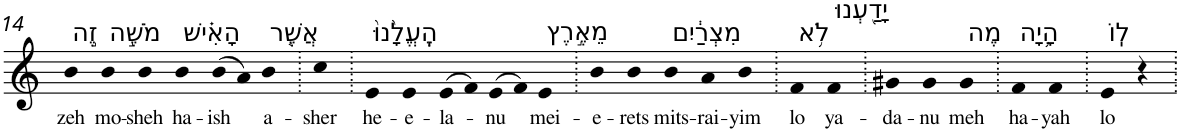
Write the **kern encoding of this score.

**kern	**text
*part1	*part1
*staff1	*staff1
*I"Piano	*
*I'Pno	*
!!LO:PB:g=z
*clefG2	*
*k[]	*
=14	=14
!LO:TX:a:t=זֶ֣ה	!
!	!LO:LY:b
4b	zeh
!LO:TX:a:t=מֹשֶׁ֣ה	!
!	!LO:LY:b
4b	mo-
!	!LO:LY:b
4b	-sheh
!LO:TX:a:t=הָאִ֗ישׁ	!
!	!LO:LY:b
4b	ha-
!	!LO:LY:b
(8b	-ish
8a)	.
!LO:TX:a:t=אֲשֶׁ֤ר	!
!	!LO:LY:b
4b	a-
=15.	=15.
!	!LO:LY:b
4cc	-sher
=16.	=16.
!LO:TX:a:t=הֶֽעֱלָ֙נוּ֙	!
!	!LO:LY:b
4e	he-
!	!LO:LY:b
4e	-e-
!	!LO:LY:b
(>8e	-la-
8f)	.
!	!LO:LY:b
(>8e	-nu
8f)	.
!LO:TX:a:t=מֵאֶ֣רֶץ	!
!	!LO:LY:b
4e	mei-
=17.	=17.
!	!LO:LY:b
4b	-e-
!	!LO:LY:b
4b	-rets
!LO:TX:a:t=מִצְרַ֔יִם	!
!	!LO:LY:b
4b	mits-
!	!LO:LY:b
4a	-rai-
!	!LO:LY:b
4b	-yim
=18.	=18.
!LO:TX:a:t=לֹ֥א	!
!	!LO:LY:b
4f	lo
!LO:TX:a:t=יָדַ֖עְנוּ	!
!	!LO:LY:b
4f	ya-
=19.	=19.
!	!LO:LY:b
4g#X	-da-
!	!LO:LY:b
4g#	-nu
!LO:TX:a:t=מֶה	!
!	!LO:LY:b
4g#	meh
=20.	=20.
!LO:TX:a:t=הָ֥יָה	!
!	!LO:LY:b
4f	ha-
!	!LO:LY:b
4f	-yah
=21.	=21.
!LO:TX:a:t=לֽוֹ	!
!	!LO:LY:b
4e	lo
4r	.
=.	=.
*-	*-
